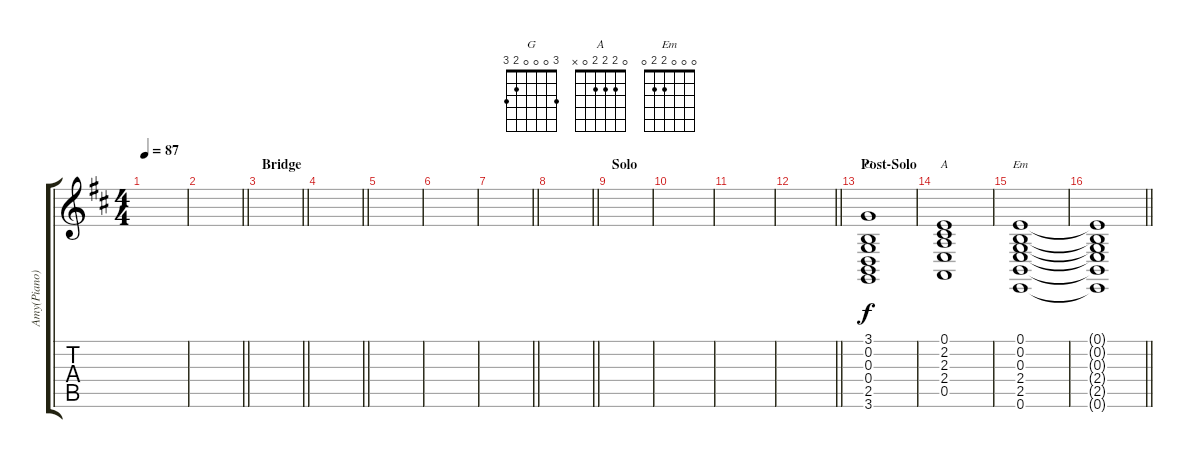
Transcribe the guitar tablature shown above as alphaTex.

\track ("Amy(Piano)" "Amy(Piano)") {instrument brightacousticpiano}
\staff {score tabs}
\tuning (E4 B3 G3 D3 A2 E2) {hide}
\chord ("G" 3 0 0 0 2 3)
\chord ("A" 0 2 2 2 0 x)
\chord ("Em" 0 0 0 2 2 0)
\ts (4 4)
\tempo 87
\clef g2
\ks d
|
\barLineRight lightlight
|
\section ("" "Bridge")
\barLineRight lightlight
|
\barLineRight lightlight
|
|
|
\barLineRight lightlight
|
\barLineRight lightlight
|
\section ("" "Solo")
|
|
|
\barLineRight lightlight
|
\section ("" "Post-Solo")
(3.1 0.2 0.3 0.4 2.5 3.6).1{ch "G" volume 12 instrument stringensemble1} |
(0.1 2.2 2.3 2.4 0.5).1{ch "A"} |
(0.1 0.2 0.3 2.4 2.5 0.6).1{ch "Em"} |
\barLineRight lightlight
(0.1{t} 0.2{t} 0.3{t} 2.4{t} 2.5{t} 0.6{t}).1
